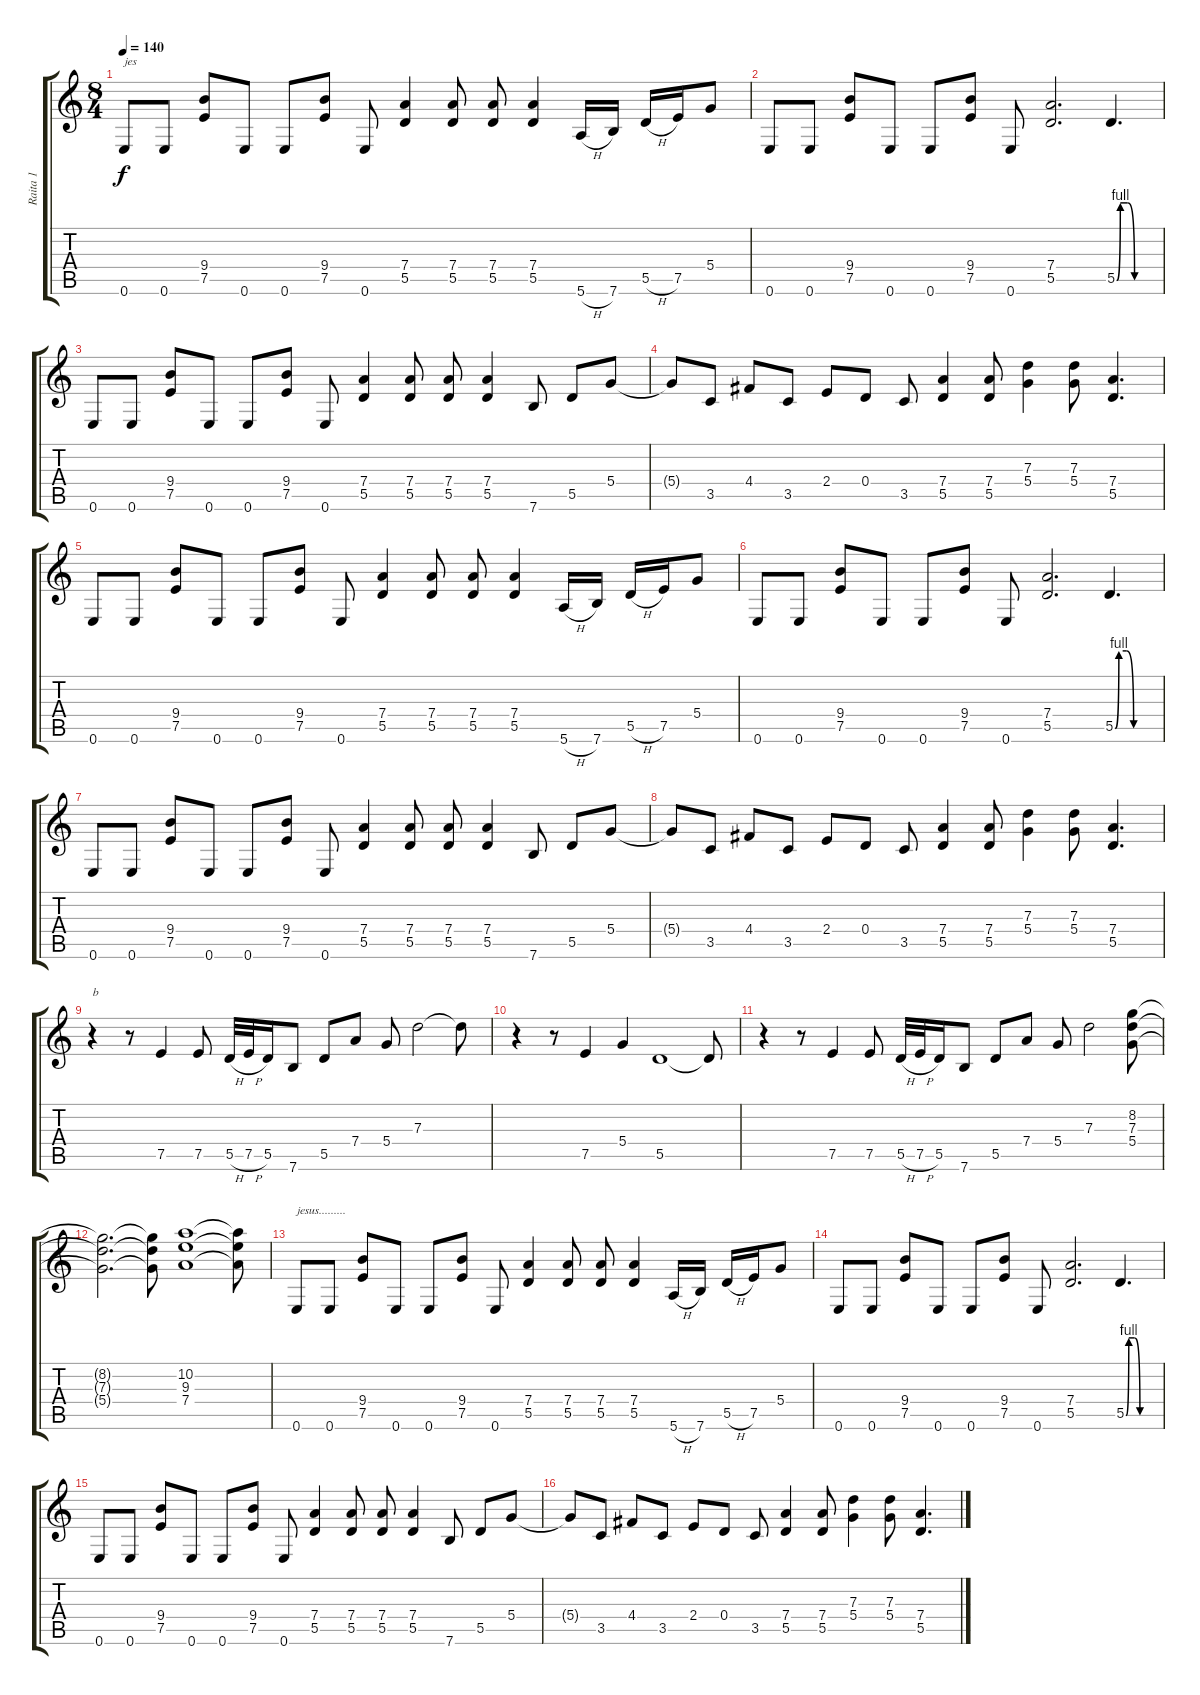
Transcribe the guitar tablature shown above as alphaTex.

\track ("Raita 1" "Raita 1") {instrument overdrivenguitar}
\staff {score tabs}
\tuning (E4 B3 G3 D3 A2 E2) {hide}
\ts (8 4)
\tempo 140
\clef g2
\ks c
0.6.8{txt "jes" dy f} 0.6.8 (9.4 7.5).8 0.6.8 0.6.8 (9.4 7.5).8 0.6.8 (7.4 5.5).4 (7.4 5.5).8 (7.4 5.5).8 (7.4 5.5).4 5.6{h}.16 7.6.16 5.5{h}.16 7.5.16 5.4.8 |
0.6.8 0.6.8 (9.4 7.5).8 0.6.8 0.6.8 (9.4 7.5).8 0.6.8 (7.4 5.5).2{d} 5.5{be (custom 0 0 5 4 15 4 25 0 35 0 45 0 60 0)}.4{d} |
0.6.8 0.6.8 (9.4 7.5).8 0.6.8 0.6.8 (9.4 7.5).8 0.6.8 (7.4 5.5).4 (7.4 5.5).8 (7.4 5.5).8 (7.4 5.5).4 7.6.8 5.5.8 5.4.8 |
5.4{t}.8 3.5.8 4.4.8 3.5.8 2.4.8 0.4.8 3.5.8 (7.4 5.5).4 (7.4 5.5).8 (7.3 5.4).4 (7.3 5.4).8 (7.4 5.5).4{d} |
0.6.8 0.6.8 (9.4 7.5).8 0.6.8 0.6.8 (9.4 7.5).8 0.6.8 (7.4 5.5).4 (7.4 5.5).8 (7.4 5.5).8 (7.4 5.5).4 5.6{h}.16 7.6.16 5.5{h}.16 7.5.16 5.4.8 |
0.6.8 0.6.8 (9.4 7.5).8 0.6.8 0.6.8 (9.4 7.5).8 0.6.8 (7.4 5.5).2{d} 5.5{be (custom 0 0 5 4 15 4 25 0 35 0 45 0 60 0)}.4{d} |
0.6.8 0.6.8 (9.4 7.5).8 0.6.8 0.6.8 (9.4 7.5).8 0.6.8 (7.4 5.5).4 (7.4 5.5).8 (7.4 5.5).8 (7.4 5.5).4 7.6.8 5.5.8 5.4.8 |
5.4{t}.8 3.5.8 4.4.8 3.5.8 2.4.8 0.4.8 3.5.8 (7.4 5.5).4 (7.4 5.5).8 (7.3 5.4).4 (7.3 5.4).8 (7.4 5.5).4{d} |
r.4{txt "b"} r.8 7.5.4 7.5.8 5.5{h}.32 7.5{h}.32 5.5.16 7.6.8 5.5.8 7.4.8 5.4.8 7.3.2 7.3{t}.8 |
r.4 r.8 7.5.4 5.4.4 5.5.1 5.5{t}.8 |
r.4 r.8 7.5.4 7.5.8 5.5{h}.32 7.5{h}.32 5.5.16 7.6.8 5.5.8 7.4.8 5.4.8 7.3.2 (8.2 7.3 5.4).8 |
(8.2{t} 7.3{t} 5.4{t}).2{d} (8.2{t} 7.3{t} 5.4{t}).8 (10.2 9.3 7.4).1 (10.2{t} 9.3{t} 7.4{t}).8 |
0.6.8{txt "jesus........."} 0.6.8 (9.4 7.5).8 0.6.8 0.6.8 (9.4 7.5).8 0.6.8 (7.4 5.5).4 (7.4 5.5).8 (7.4 5.5).8 (7.4 5.5).4 5.6{h}.16 7.6.16 5.5{h}.16 7.5.16 5.4.8 |
0.6.8 0.6.8 (9.4 7.5).8 0.6.8 0.6.8 (9.4 7.5).8 0.6.8 (7.4 5.5).2{d} 5.5{be (custom 0 0 5 4 15 4 25 0 35 0 45 0 60 0)}.4{d} |
0.6.8 0.6.8 (9.4 7.5).8 0.6.8 0.6.8 (9.4 7.5).8 0.6.8 (7.4 5.5).4 (7.4 5.5).8 (7.4 5.5).8 (7.4 5.5).4 7.6.8 5.5.8 5.4.8 |
5.4{t}.8 3.5.8 4.4.8 3.5.8 2.4.8 0.4.8 3.5.8 (7.4 5.5).4 (7.4 5.5).8 (7.3 5.4).4 (7.3 5.4).8 (7.4 5.5).4{d}
